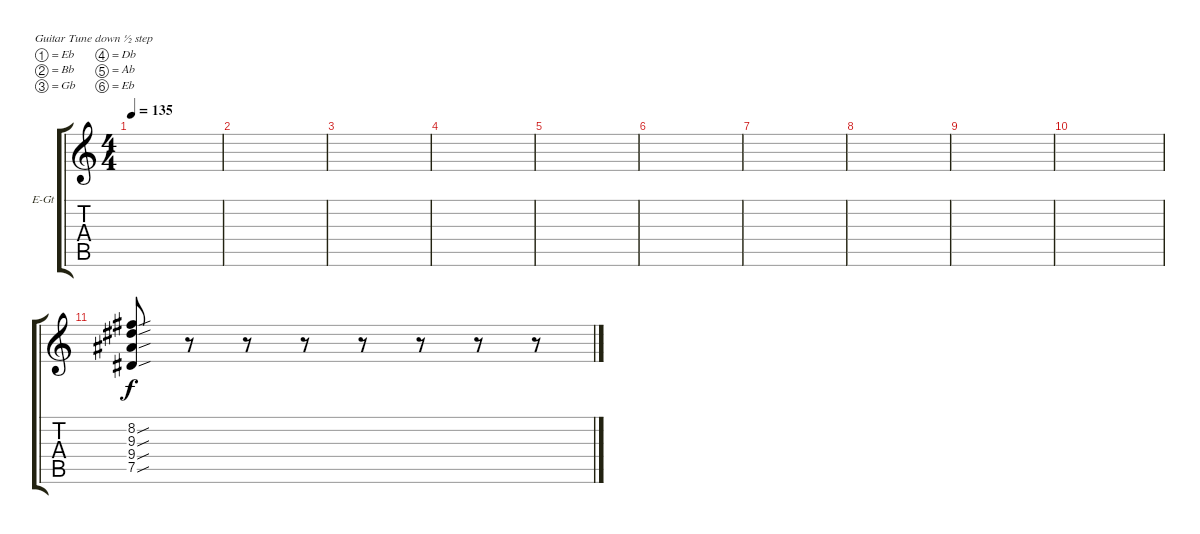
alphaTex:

\defaultSystemsLayout 4
\bracketExtendMode groupsimilarinstruments
\firstSystemTrackNameOrientation horizontal
\otherSystemsTrackNameOrientation horizontal
\track ("Electric Guitar" "E-Gt") {instrument electricguitarclean}
\staff {score tabs}
\tuning (Eb4 Bb3 Gb3 Db3 Ab2 Eb2)
\ts (4 4)
\tempo 135
\clef g2
\ks c
|
|
|
|
|
|
|
|
|
|
(7.5{sou} 9.4{sou} 9.3{sou} 8.2{sou}).8 r.8 r.8 r.8 r.8 r.8 r.8 r.8
